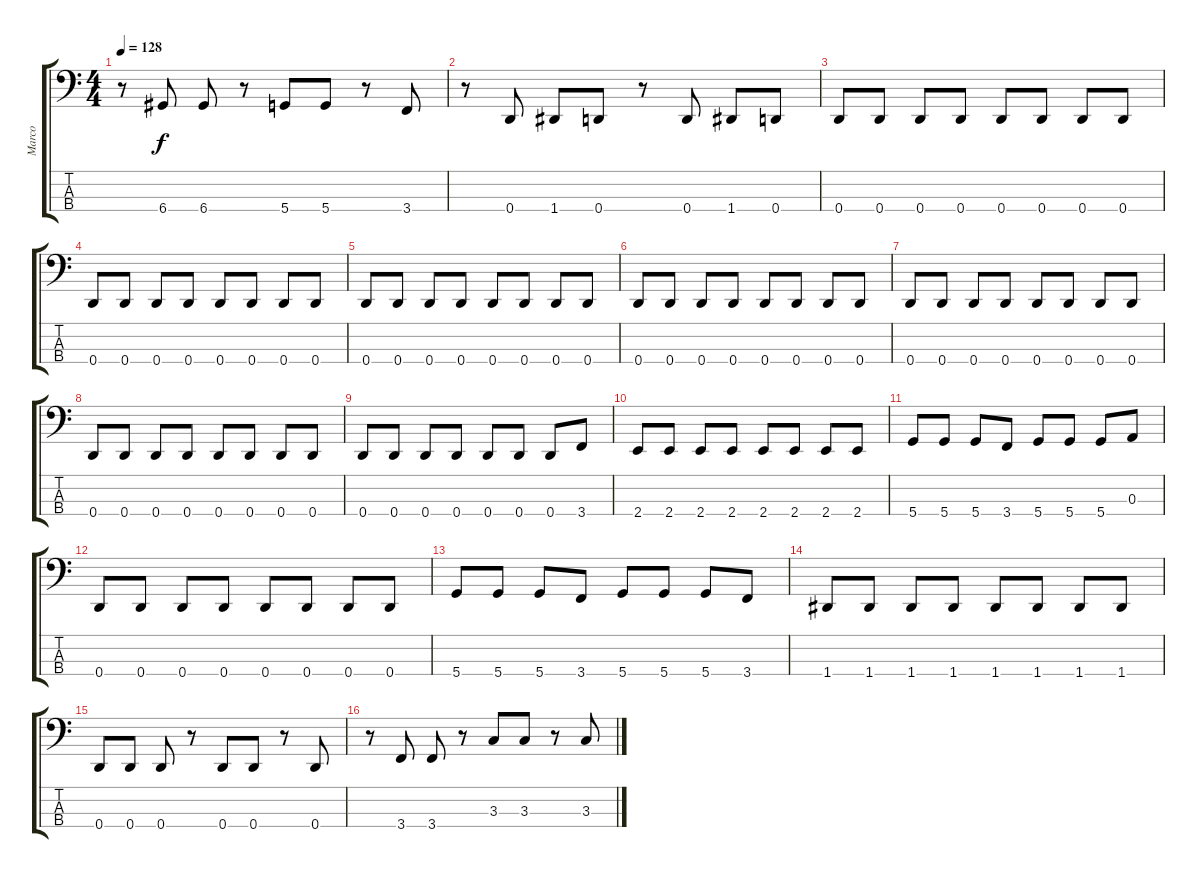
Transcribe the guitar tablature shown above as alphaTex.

\track ("Marco" "Marco") {instrument electricbassfinger}
\staff {score tabs}
\tuning (G2 D2 A1 D1) {hide}
\ts (4 4)
\tempo 128
\clef f4
\ks c
r.8{dy f} 6.4.8 6.4.8 r.8 5.4.8 5.4.8 r.8 3.4.8 |
r.8 0.4.8 1.4.8 0.4.8 r.8 0.4.8 1.4.8 0.4.8 |
0.4.8 0.4.8 0.4.8 0.4.8 0.4.8 0.4.8 0.4.8 0.4.8 |
0.4.8 0.4.8 0.4.8 0.4.8 0.4.8 0.4.8 0.4.8 0.4.8 |
0.4.8 0.4.8 0.4.8 0.4.8 0.4.8 0.4.8 0.4.8 0.4.8 |
0.4.8 0.4.8 0.4.8 0.4.8 0.4.8 0.4.8 0.4.8 0.4.8 |
0.4.8 0.4.8 0.4.8 0.4.8 0.4.8 0.4.8 0.4.8 0.4.8 |
0.4.8 0.4.8 0.4.8 0.4.8 0.4.8 0.4.8 0.4.8 0.4.8 |
0.4.8 0.4.8 0.4.8 0.4.8 0.4.8 0.4.8 0.4.8 3.4.8 |
2.4.8 2.4.8 2.4.8 2.4.8 2.4.8 2.4.8 2.4.8 2.4.8 |
5.4.8 5.4.8 5.4.8 3.4.8 5.4.8 5.4.8 5.4.8 0.3.8 |
0.4.8 0.4.8 0.4.8 0.4.8 0.4.8 0.4.8 0.4.8 0.4.8 |
5.4.8 5.4.8 5.4.8 3.4.8 5.4.8 5.4.8 5.4.8 3.4.8 |
1.4.8 1.4.8 1.4.8 1.4.8 1.4.8 1.4.8 1.4.8 1.4.8 |
0.4.8 0.4.8 0.4.8 r.8 0.4.8 0.4.8 r.8 0.4.8 |
r.8 3.4.8 3.4.8 r.8 3.3.8 3.3.8 r.8 3.3.8
